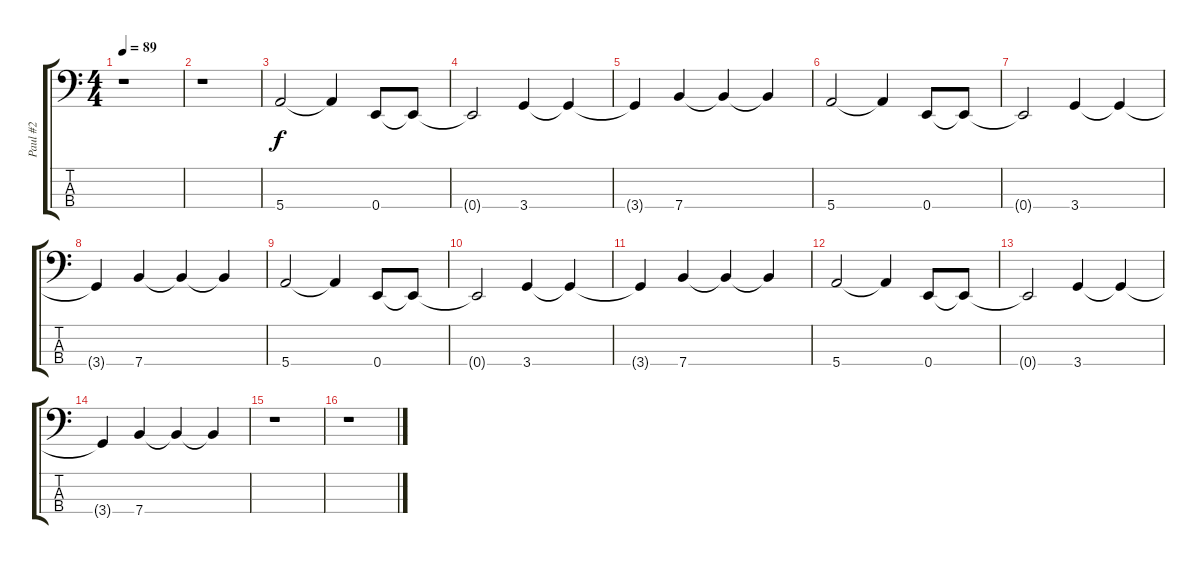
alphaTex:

\track ("Paul #2" "Paul #2") {instrument electricbasspick}
\staff {score tabs}
\tuning (G2 D2 A1 E1) {hide}
\ts (4 4)
\tempo 89
\clef f4
\ks c
r.1{dy f} |
r.1 |
5.4.2 5.4{t}.4 0.4.8 0.4{t}.8 |
0.4{t}.2 3.4.4 3.4{t}.4 |
3.4{t}.4 7.4.4 7.4{t}.4 7.4{t}.4 |
5.4.2 5.4{t}.4 0.4.8 0.4{t}.8 |
0.4{t}.2 3.4.4 3.4{t}.4 |
3.4{t}.4 7.4.4 7.4{t}.4 7.4{t}.4 |
5.4.2 5.4{t}.4 0.4.8 0.4{t}.8 |
0.4{t}.2 3.4.4 3.4{t}.4 |
3.4{t}.4 7.4.4 7.4{t}.4 7.4{t}.4 |
5.4.2 5.4{t}.4 0.4.8 0.4{t}.8 |
0.4{t}.2 3.4.4 3.4{t}.4 |
3.4{t}.4 7.4.4 7.4{t}.4 7.4{t}.4 |
r.1 |
r.1
